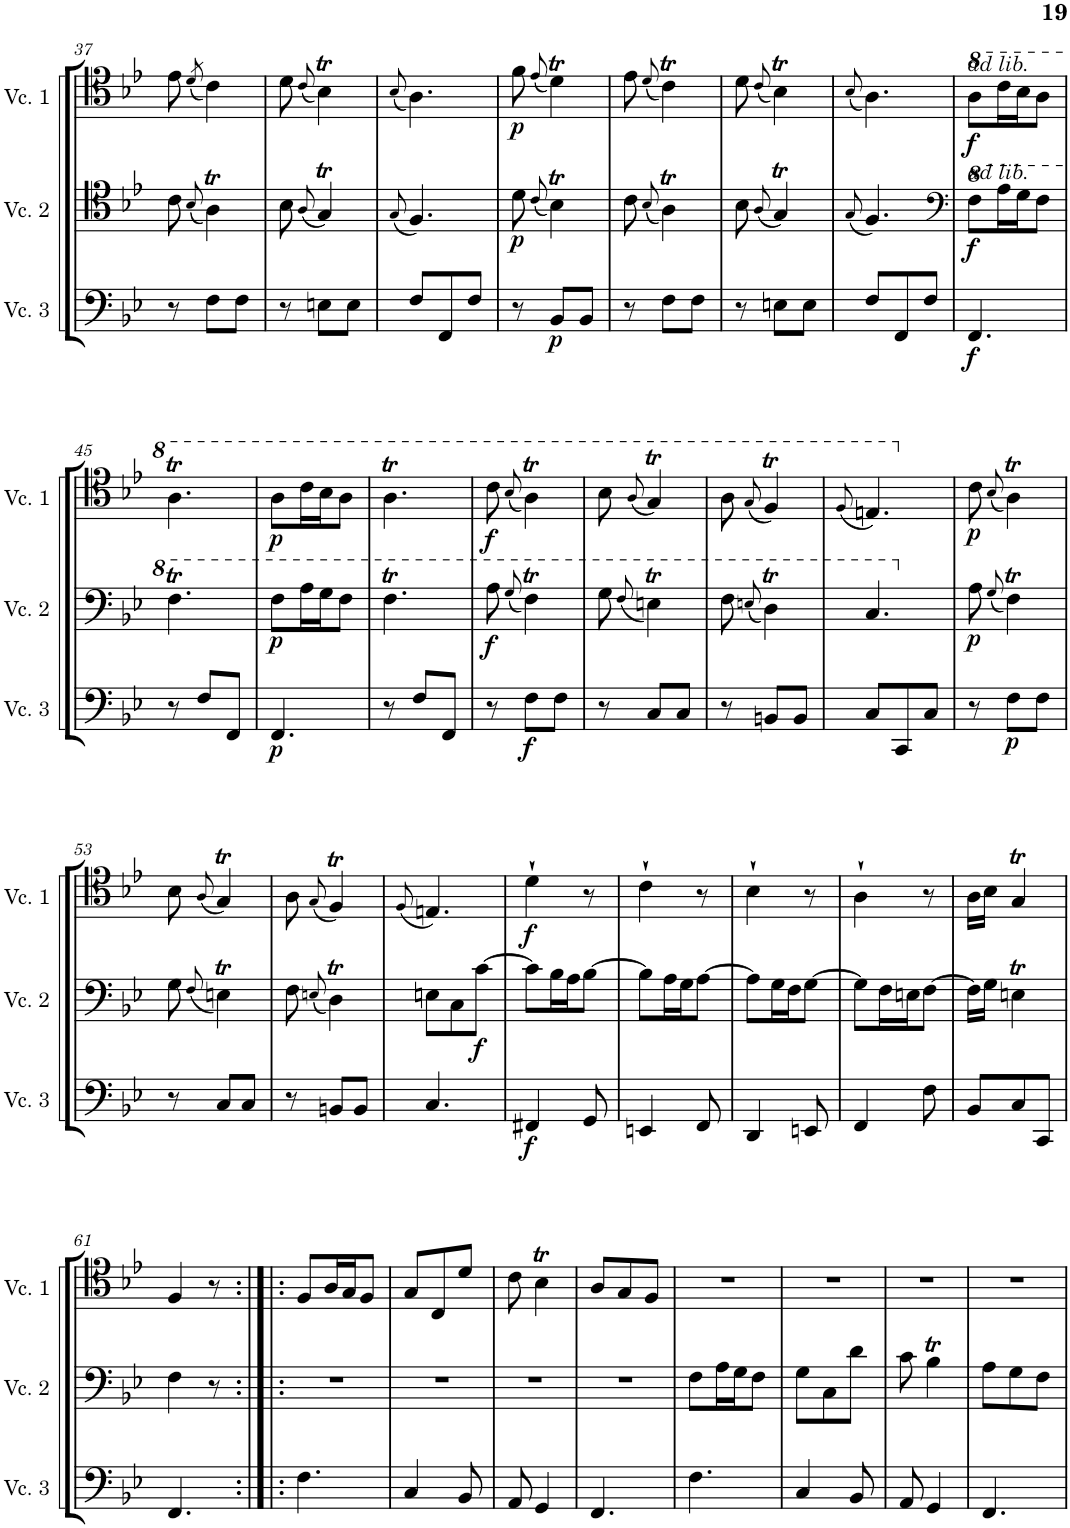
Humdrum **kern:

**kern	**dynam	**kern	**dynam	**kern	**dynam
*part3	*part3	*part2	*part2	*part1	*part1
*staff3	*staff3	*staff2	*staff2	*staff1	*staff1
*I"Cello 3	*	*I"Cello 2	*	*I"Cello 1	*
!!LO:PB:g=z
*clefF4	*	*clefC4	*	*clefC4	*
*k[b-e-]	*	*k[b-e-]	*	*k[b-e-]	*
*M3/8	*	*M3/8	*	*M3/8	*
=37	=37	=37	=37	=37	=37
8r	.	8c\	.	8e-\	.
.	.	(8qB-/	.	(8qd/	.
8F\L	.	4At\)	.	4c\)	.
8F\J	.	.	.	.	.
=38	=38	=38	=38	=38	=38
8r	.	8B-\	.	8d\	.
.	.	(8qA/	.	(8qc/	.
8En\L	.	4GT/)	.	4B-T\)	.
8E\J	.	.	.	.	.
=39	=39	=39	=39	=39	=39
.	.	(8qG/	.	(8qB-/	.
8F/L	.	4.F/)	.	4.A\)	.
8FF/	.	.	.	.	.
8F/J	.	.	.	.	.
=40	=40	=40	=40	=40	=40
!	!	!	!LO:DY:b	!	!LO:DY:b
8r	.	8d\	p	8f\	p
.	.	(8qc/	.	(8qe-/	.
!	!LO:DY:b	!	!	!	!
8BB-/L	p	4B-T\)	.	4dt\)	.
8BB-/J	.	.	.	.	.
=41	=41	=41	=41	=41	=41
8r	.	8c\	.	8e-\	.
.	.	(8qB-/	.	(8qd/	.
8F\L	.	4At\)	.	4cT\)	.
8F\J	.	.	.	.	.
=42	=42	=42	=42	=42	=42
8r	.	8B-\	.	8d\	.
.	.	(8qA/	.	(8qc/	.
8En\L	.	4GT/)	.	4B-T\)	.
8E\J	.	.	.	.	.
=43	=43	=43	=43	=43	=43
.	.	(8qG/	.	(8qB-/	.
8F/L	.	4.F/)	.	4.A\)	.
8FF/	.	.	.	.	.
8F/J	.	.	.	.	.
=44	=44	=44	=44	=44	=44
*	*	*clefF4	*	*	*
*	*	*8va	*	*	*
*	*	*	*	*8va	*
!	!	!	!	!LO:TX:a:i:t=ad lib.	!
!	!	!LO:TX:a:i:t=ad lib.	!	!	!
!	!LO:DY:b	!	!LO:DY:b	!	!LO:DY:b
4.FF/	f	8f\L	f	8a\L	f
.	.	16a\L	.	16cc\L	.
.	.	16g\J	.	16b-\J	.
.	.	8f\J	.	8a\J	.
!!LO:LB:g=z
=45	=45	=45	=45	=45	=45
8r	.	4.fT\	.	4.at\	.
8F/L	.	.	.	.	.
8FF/J	.	.	.	.	.
=46	=46	=46	=46	=46	=46
!	!LO:DY:b	!	!LO:DY:b	!	!LO:DY:b
4.FF/	p	8f\L	p	8a\L	p
.	.	16a\L	.	16cc\L	.
.	.	16g\J	.	16b-\J	.
.	.	8f\J	.	8a\J	.
=47	=47	=47	=47	=47	=47
8r	.	4.fT\	.	4.at\	.
8F/L	.	.	.	.	.
8FF/J	.	.	.	.	.
=48	=48	=48	=48	=48	=48
!	!	!	!LO:DY:b	!	!LO:DY:b
8r	.	8a\	f	8cc\	f
.	.	(8qg/	.	(8qb-/	.
!	!LO:DY:b	!	!	!	!
8F\L	f	4fT\)	.	4at\)	.
8F\J	.	.	.	.	.
=49	=49	=49	=49	=49	=49
8r	.	8g\	.	8b-\	.
.	.	(8qf/	.	(8qa/	.
8C/L	.	4ent\)	.	4gT/)	.
8C/J	.	.	.	.	.
=50	=50	=50	=50	=50	=50
8r	.	8f\	.	8a\	.
.	.	(8qen/	.	(8qg/	.
8BBn/L	.	4dt\)	.	4fT/)	.
8BB/J	.	.	.	.	.
=51	=51	=51	=51	=51	=51
.	.	.	.	(8qf/	.
8C/L	.	4.c/	.	4.en/)	.
8CC/	.	.	.	.	.
8C/J	.	.	.	.	.
=52	=52	=52	=52	=52	=52
*	*	*X8va	*	*	*
*	*	*	*	*X8va	*
!	!	!	!LO:DY:b	!	!LO:DY:b
8r	.	8A\	p	8c\	p
.	.	(8qG/	.	(8qB-/	.
!	!LO:DY:b	!	!	!	!
8F\L	p	4FT\)	.	4At\)	.
8F\J	.	.	.	.	.
!!LO:LB:g=z
=53	=53	=53	=53	=53	=53
8r	.	8G\	.	8B-\	.
.	.	(8qF/	.	(8qA/	.
8C/L	.	4Ent\)	.	4GT/)	.
8C/J	.	.	.	.	.
=54	=54	=54	=54	=54	=54
8r	.	8F\	.	8A\	.
.	.	(8qEn/	.	(8qG/	.
8BBn/L	.	4Dt\)	.	4FT/)	.
8BB/J	.	.	.	.	.
=55	=55	=55	=55	=55	=55
.	.	.	.	(8qF/	.
4.C/	.	8En\L	.	4.En/)	.
.	.	8C\	.	.	.
!	!	!	!LO:DY:b	!	!
.	.	[8c\J	f	.	.
=56	=56	=56	=56	=56	=56
!	!LO:DY:b	!	!	!	!LO:DY:b
4FF#X/	f	8c\L]	.	4d`\	f
.	.	16B-\L	.	.	.
.	.	16A\J	.	.	.
8GG/	.	[8B-\J	.	8r	.
=57	=57	=57	=57	=57	=57
4EEn/	.	8B-\L]	.	4c`\	.
.	.	16A\L	.	.	.
.	.	16G\J	.	.	.
8FF/	.	[8A\J	.	8r	.
=58	=58	=58	=58	=58	=58
4DD/	.	8A\L]	.	4B-`\	.
.	.	16G\L	.	.	.
.	.	16F\J	.	.	.
8EEn/	.	[8G\J	.	8r	.
=59	=59	=59	=59	=59	=59
4FF/	.	8G\L]	.	4A`\	.
.	.	16F\L	.	.	.
.	.	16En\J	.	.	.
8F\	.	[8F\J	.	8r	.
=60	=60	=60	=60	=60	=60
8BB-/L	.	16F\LL]	.	16A\LL	.
.	.	16G\JJ	.	16B-\JJ	.
8C/	.	4Ent\	.	4GT/	.
8CC/J	.	.	.	.	.
!!LO:LB:g=z
=61	=61	=61	=61	=61	=61
4.FF/	.	4F\	.	4F/	.
.	.	8r	.	8r	.
=62:|!|:	=62:|!|:	=62:|!|:	=62:|!|:	=62:|!|:	=62:|!|:
4.F\	.	4.r	.	8F/L	.
.	.	.	.	16A/L	.
.	.	.	.	16G/J	.
.	.	.	.	8F/J	.
=63	=63	=63	=63	=63	=63
4C/	.	4.r	.	8G/L	.
.	.	.	.	8C/	.
8BB-/	.	.	.	8d/J	.
=64	=64	=64	=64	=64	=64
8AA/	.	4.r	.	8c\	.
4GG/	.	.	.	4B-T\	.
=65	=65	=65	=65	=65	=65
4.FF/	.	4.r	.	8A/L	.
.	.	.	.	8G/	.
.	.	.	.	8F/J	.
=66	=66	=66	=66	=66	=66
4.F\	.	8F\L	.	4.r	.
.	.	16A\L	.	.	.
.	.	16G\J	.	.	.
.	.	8F\J	.	.	.
=67	=67	=67	=67	=67	=67
4C/	.	8G\L	.	4.r	.
.	.	8C\	.	.	.
8BB-/	.	8d\J	.	.	.
=68	=68	=68	=68	=68	=68
8AA/	.	8c\	.	4.r	.
4GG/	.	4B-T\	.	.	.
=69	=69	=69	=69	=69	=69
4.FF/	.	8A\L	.	4.r	.
.	.	8G\	.	.	.
.	.	8F\J	.	.	.
=	=	=	=	=	=
*-	*-	*-	*-	*-	*-
